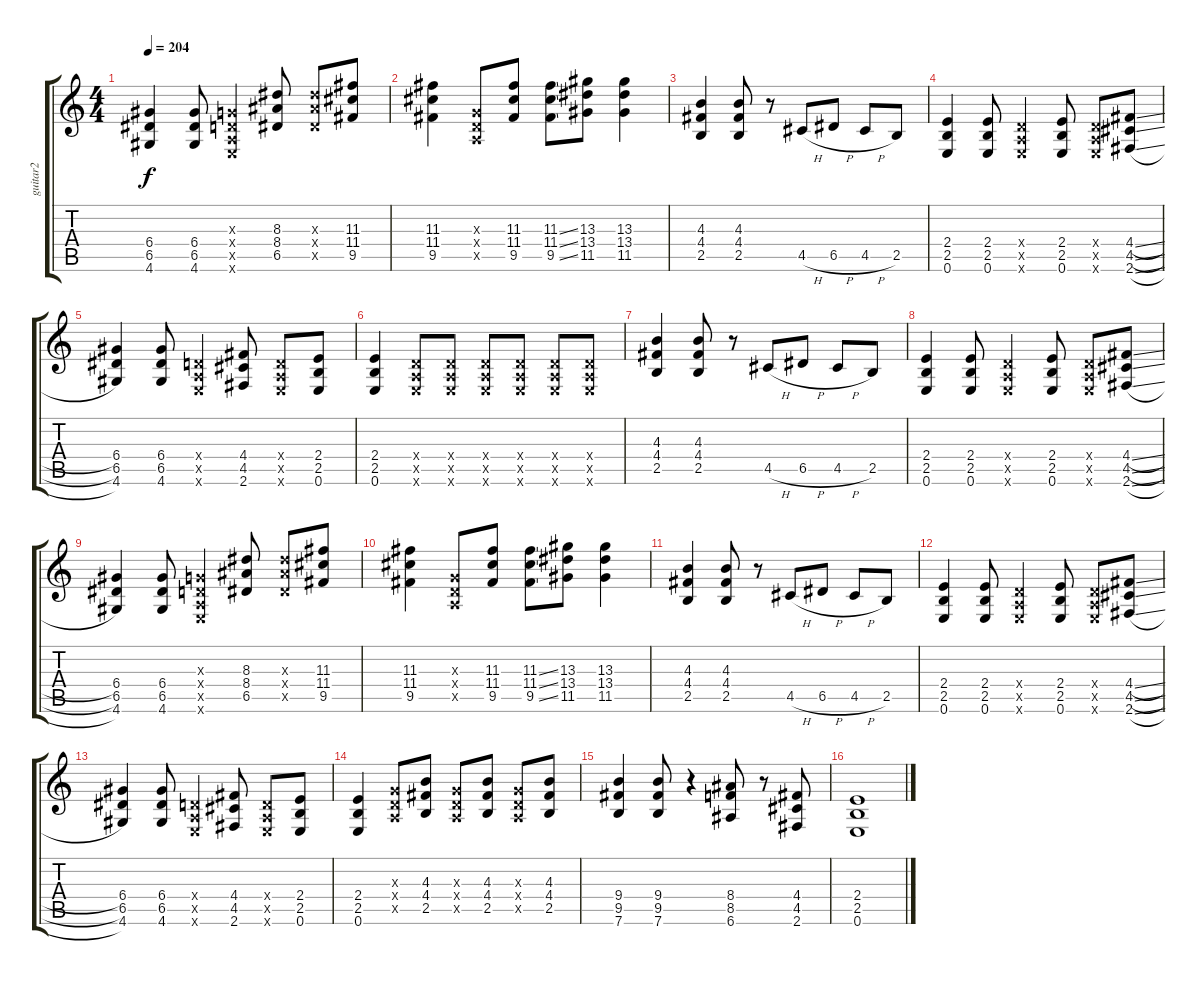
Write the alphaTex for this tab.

\track ("guitar2" "guitar2") {instrument distortionguitar}
\staff {score tabs}
\tuning (E4 B3 G3 D3 A2 E2) {hide}
\ts (4 4)
\tempo 204
\clef g2
\ks c
(6.4 6.5 4.6).4{dy f} (6.4 6.5 4.6).8 (0.3{x} 0.4{x} 0.5{x} 0.6{x}).4 (8.3 8.4 6.5).8 (8.3{x} 8.4{x} 6.5{x}).8 (11.3 11.4 9.5).8 |
(11.3 11.4 9.5).4 (0.3{x} 0.4{x} 0.5{x}).8 (11.3 11.4 9.5).8 (11.3{ss} 11.4{ss} 9.5{ss}).8 (13.3 13.4 11.5).8 (13.3 13.4 11.5).4 |
(4.3 4.4 2.5).4 (4.3 4.4 2.5).8 r.8 4.5{h}.8 6.5{h}.8 4.5{h}.8 2.5.8 |
(2.4 2.5 0.6).4 (2.4 2.5 0.6).8 (0.4{x} 0.5{x} 0.6{x}).4 (2.4 2.5 0.6).8 (0.4{x} 0.5{x} 0.6{x}).8 (4.4{sl} 4.5{sl} 2.6{sl}).8 |
(6.4 6.5 4.6).4 (6.4 6.5 4.6).8 (0.4{x} 0.5{x} 0.6{x}).4 (4.4 4.5 2.6).8 (0.4{x} 0.5{x} 0.6{x}).8 (2.4 2.5 0.6).8 |
(2.4 2.5 0.6).4 (0.4{x} 0.5{x} 0.6{x}).8 (0.4{x} 0.5{x} 0.6{x}).8 (0.4{x} 0.5{x} 0.6{x}).8 (0.4{x} 0.5{x} 0.6{x}).8 (0.4{x} 0.5{x} 0.6{x}).8 (0.4{x} 0.5{x} 0.6{x}).8 |
(4.3 4.4 2.5).4 (4.3 4.4 2.5).8 r.8 4.5{h}.8 6.5{h}.8 4.5{h}.8 2.5.8 |
(2.4 2.5 0.6).4 (2.4 2.5 0.6).8 (0.4{x} 0.5{x} 0.6{x}).4 (2.4 2.5 0.6).8 (0.4{x} 0.5{x} 0.6{x}).8 (4.4{sl} 4.5{sl} 2.6{sl}).8 |
(6.4 6.5 4.6).4 (6.4 6.5 4.6).8 (0.3{x} 0.4{x} 0.5{x} 0.6{x}).4 (8.3 8.4 6.5).8 (8.3{x} 8.4{x} 6.5{x}).8 (11.3 11.4 9.5).8 |
(11.3 11.4 9.5).4 (0.3{x} 0.4{x} 0.5{x}).8 (11.3 11.4 9.5).8 (11.3{ss} 11.4{ss} 9.5{ss}).8 (13.3 13.4 11.5).8 (13.3 13.4 11.5).4 |
(4.3 4.4 2.5).4 (4.3 4.4 2.5).8 r.8 4.5{h}.8 6.5{h}.8 4.5{h}.8 2.5.8 |
(2.4 2.5 0.6).4 (2.4 2.5 0.6).8 (0.4{x} 0.5{x} 0.6{x}).4 (2.4 2.5 0.6).8 (0.4{x} 0.5{x} 0.6{x}).8 (4.4{sl} 4.5{sl} 2.6{sl}).8 |
(6.4 6.5 4.6).4 (6.4 6.5 4.6).8 (0.4{x} 0.5{x} 0.6{x}).4 (4.4 4.5 2.6).8 (0.4{x} 0.5{x} 0.6{x}).8 (2.4 2.5 0.6).8 |
(2.4 2.5 0.6).4 (0.3{x} 0.4{x} 0.5{x}).8 (4.3 4.4 2.5).8 (0.3{x} 0.4{x} 0.5{x}).8 (4.3 4.4 2.5).8 (0.3{x} 0.4{x} 0.5{x}).8 (4.3 4.4 2.5).8 |
(9.4 9.5 7.6).4 (9.4 9.5 7.6).8 r.4 (8.4 8.5 6.6).8 r.8 (4.4 4.5 2.6).8 |
(2.4 2.5 0.6).1
